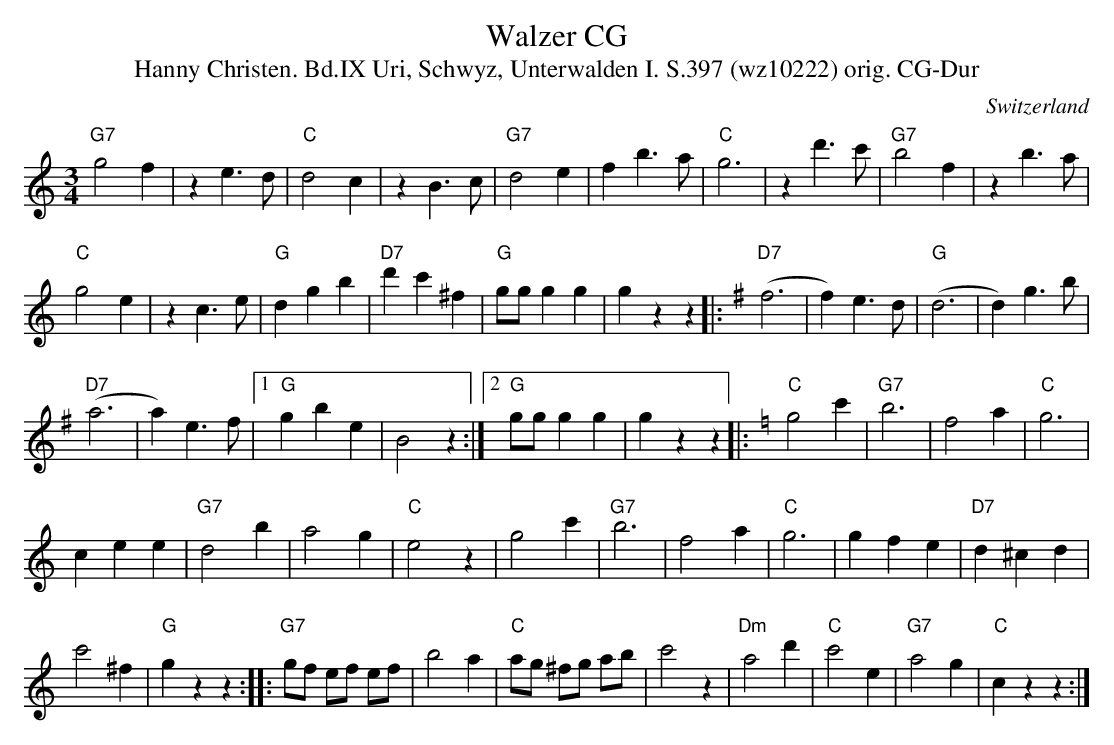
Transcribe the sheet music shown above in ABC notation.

X:1
T: Walzer CG
T:Hanny Christen. Bd.IX Uri, Schwyz, Unterwalden I. S.397 (wz10222) orig. CG-Dur
M:3/4
L:1/4
O:Switzerland
K:C major
"G7"g2f | z e>d | "C"d2c | z B>c | "G7"d2e | f b>a | "C"g3 | z d'>c' | "G7"b2f | z b>a |
"C"g2e | z c>e | "G"dgb | "D7"d'c' ^f | "G"g/g/ gg |  g zz |: [K:G] "D7"(f3 | f) e>d | "G"(d3 | d) g>b |
"D7"(a3 | a) e>f |1 "G"gbe | B2z :|2 "G"g/g/ gg | g zz |: [K:C] "C"g2c' | "G7"b3 | f2a | "C"g3 |
cee | "G7"d2b | a2g | "C"e2z | g2c' | "G7"b3 | f2a | "C"g3 | gfe | "D7"d^cd |
c'2 ^f | "G"g zz :: "G7"g/f/ e/f/ e/f/ | b2a | "C"a/g/ ^f/g/ a/b/ | c'2z | "Dm"a2d' | "C"c'2e | "G7"a2g | "C"c zz :|
